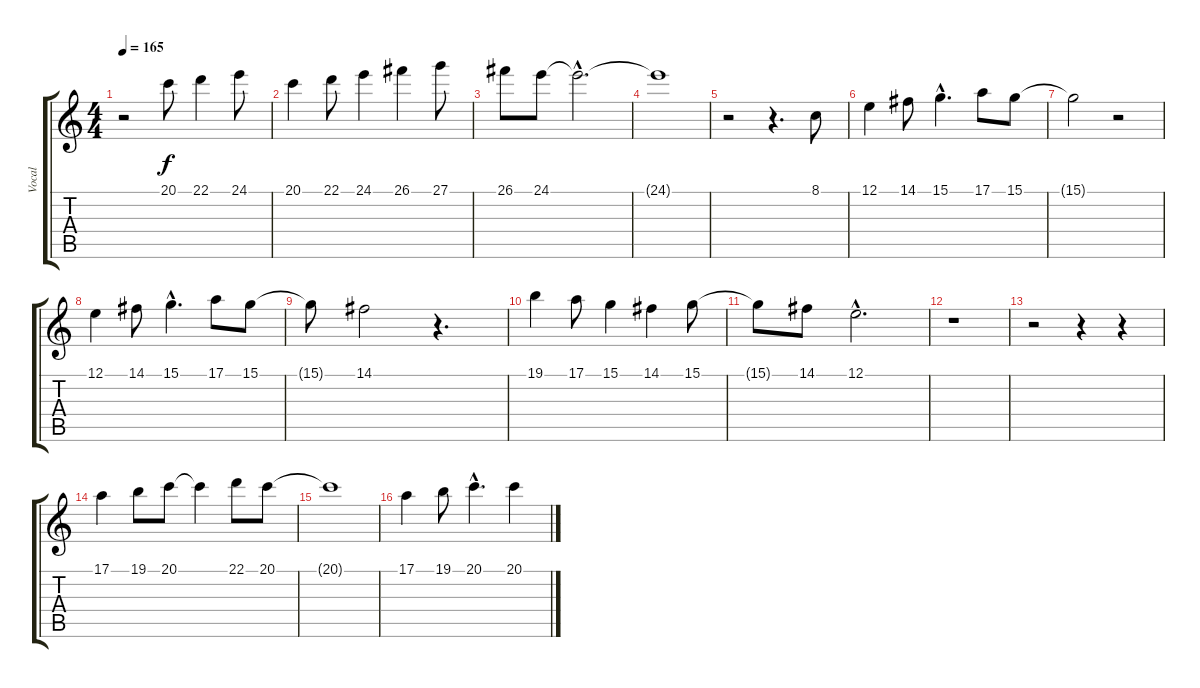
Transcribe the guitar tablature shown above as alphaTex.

\track ("Vocal" "Vocal") {instrument lead6voice}
\staff {score tabs}
\tuning (E4 B3 G3 D3 A2 E2) {hide}
\ts (4 4)
\tempo 165
\clef g2
\ks c
r.2{dy f} 20.1.8 22.1.4 24.1.8 |
20.1.4 22.1.8 24.1.4 26.1.4 27.1.8 |
26.1.8 24.1.8 24.1{hac t}.2{d} |
24.1{t}.1 |
r.2 r.4{d} 8.1.8 |
12.1.4 14.1.8 15.1{hac}.4{d} 17.1.8 15.1.8 |
15.1{t}.2 r.2 |
12.1.4 14.1.8 15.1{hac}.4{d} 17.1.8 15.1.8 |
15.1{t}.8 14.1.2 r.4{d} |
19.1.4 17.1.8 15.1.4 14.1.4 15.1.8 |
15.1{t}.8 14.1.8 12.1{hac}.2{d} |
r.1 |
r.2 r.4 r.4 |
17.1.4 19.1.8 20.1.8 20.1{t}.4 22.1.8 20.1.8 |
20.1{t}.1 |
17.1.4 19.1.8 20.1{hac}.4{d} 20.1.4
